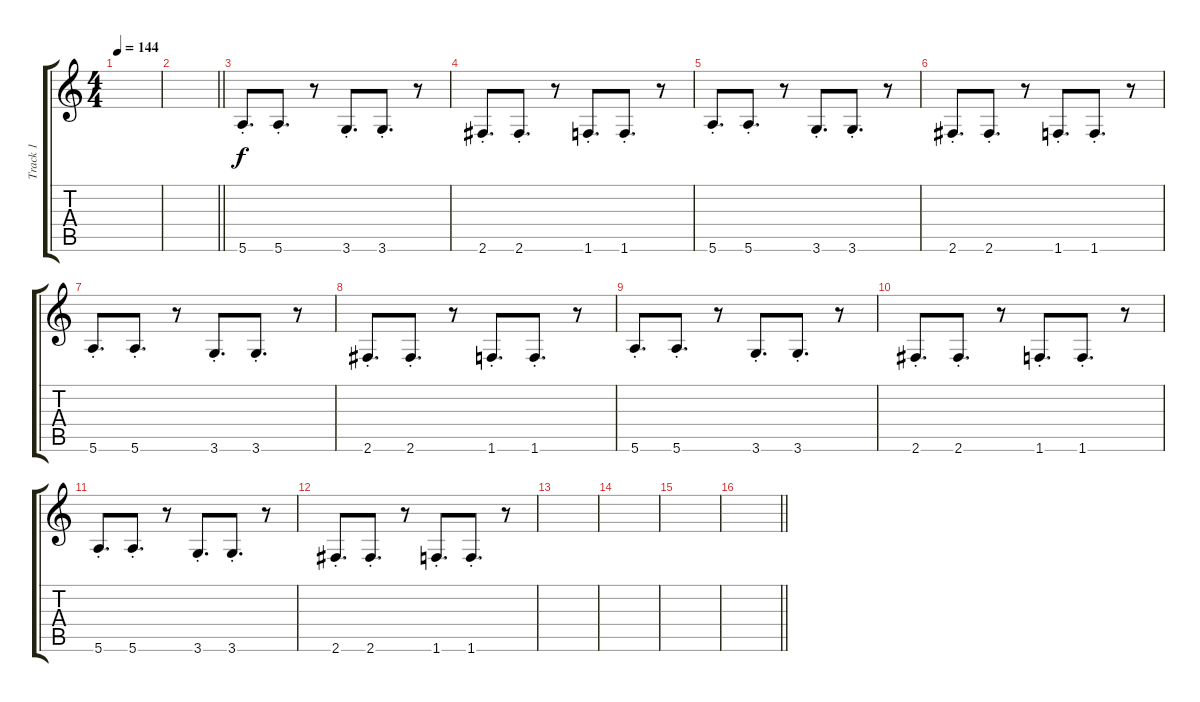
\track ("Track 1" "Track 1") {instrument acousticguitarnylon}
\staff {score tabs}
\tuning (E4 B3 G3 D3 A2 E2) {hide}
\ts (4 4)
\tempo 144
\clef g2
\ks c
|
\barLineRight lightlight
|
5.6{st}.8{d} 5.6{st}.8{d} r.8 3.6{st}.8{d} 3.6{st}.8{d} r.8 |
2.6{st}.8{d} 2.6{st}.8{d} r.8 1.6{st}.8{d} 1.6{st}.8{d} r.8 |
5.6{st}.8{d} 5.6{st}.8{d} r.8 3.6{st}.8{d} 3.6{st}.8{d} r.8 |
2.6{st}.8{d} 2.6{st}.8{d} r.8 1.6{st}.8{d} 1.6{st}.8{d} r.8 |
5.6{st}.8{d} 5.6{st}.8{d} r.8 3.6{st}.8{d} 3.6{st}.8{d} r.8 |
2.6{st}.8{d} 2.6{st}.8{d} r.8 1.6{st}.8{d} 1.6{st}.8{d} r.8 |
5.6{st}.8{d} 5.6{st}.8{d} r.8 3.6{st}.8{d} 3.6{st}.8{d} r.8 |
2.6{st}.8{d} 2.6{st}.8{d} r.8 1.6{st}.8{d} 1.6{st}.8{d} r.8 |
5.6{st}.8{d} 5.6{st}.8{d} r.8 3.6{st}.8{d} 3.6{st}.8{d} r.8 |
2.6{st}.8{d} 2.6{st}.8{d} r.8 1.6{st}.8{d} 1.6{st}.8{d} r.8 |
|
|
|
\barLineRight lightlight
